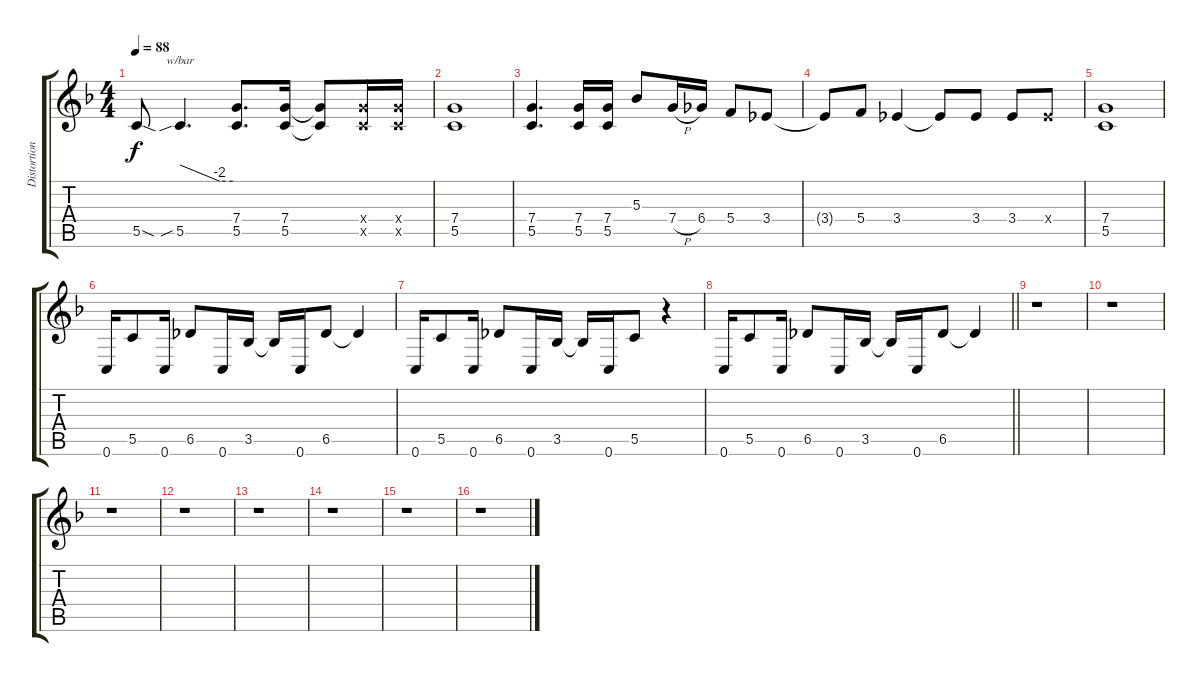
\track ("Distortion" "Distortion") {instrument distortionguitar}
\staff {score tabs}
\tuning (D4 A3 F3 C3 G2 C2) {hide}
\ts (4 4)
\tempo 88
\clef g2
\ks f
5.5{sod t}.8{dy f} 5.5{sib}.4{d tbe (custom default 0 0 45 -8 60 -8)} (7.4 5.5).8{d} (7.4 5.5).16 (7.4{t} 5.5{t}).8 (7.4{x} 5.5{x}).16 (7.4{x} 5.5{x}).16 |
(7.4 5.5).1 |
(7.4 5.5).4{d} (7.4 5.5).16 (7.4 5.5).16 5.3.8 7.4{h}.16 6.4.16 5.4.8 3.4.8 |
3.4{t}.8 5.4.8 3.4.4 3.4{t}.8 3.4.8 3.4.8 3.4{x}.8 |
(7.4 5.5).1 |
0.6.16 5.5.8 0.6.16 6.5.8 0.6.16 3.5.16 3.5{t}.16 0.6.16 6.5.8 6.5{t}.4 |
0.6.16 5.5.8 0.6.16 6.5.8 0.6.16 3.5.16 3.5{t}.16 0.6.16 5.5.8 r.4 |
\barLineRight lightlight
0.6.16 5.5.8 0.6.16 6.5.8 0.6.16 3.5.16 3.5{t}.16 0.6.16 6.5.8 6.5{t}.4 |
\section ("" " ")
r.1 |
r.1 |
r.1 |
r.1 |
r.1 |
r.1 |
r.1 |
r.1
